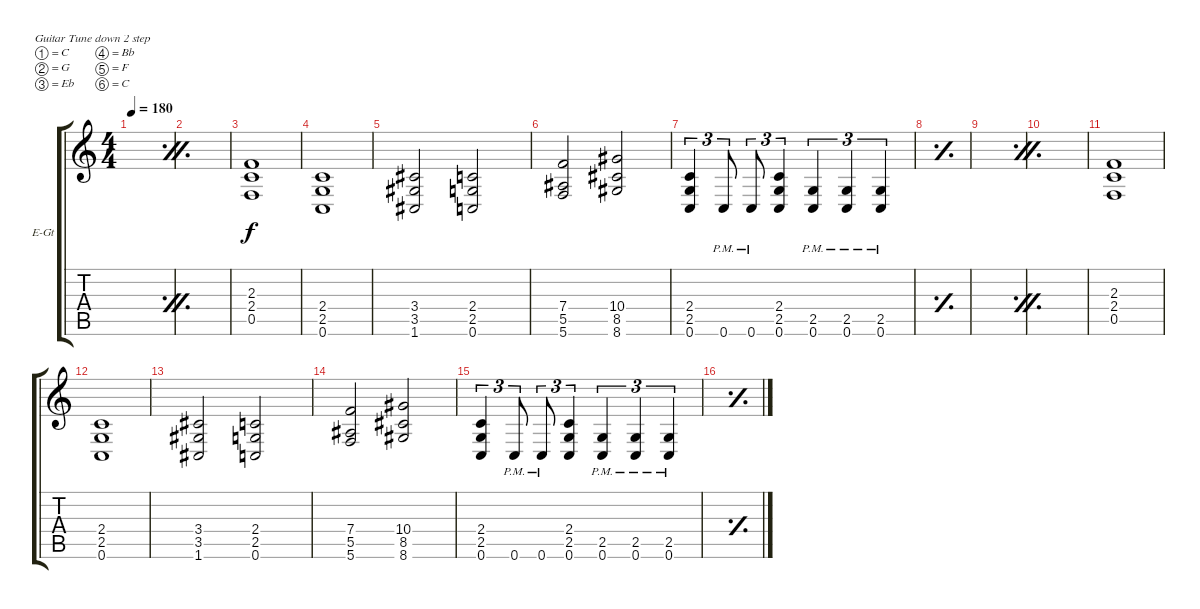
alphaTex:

\defaultSystemsLayout 4
\bracketExtendMode groupsimilarinstruments
\multiBarRest
\firstSystemTrackNameOrientation horizontal
\otherSystemsTrackNameOrientation horizontal
\track ("Electric Guitar" "E-Gt") {instrument distortionguitar}
\staff {score tabs}
\tuning (C4 G3 Eb3 Bb2 F2 C2)
\ts (4 4)
\tempo 180
\clef g2
\simile firstofdouble
\ks c
|
\simile secondofdouble
|
(0.5 2.4 2.3).1 |
(0.6 2.5 2.4).1 |
(1.6 3.5 3.4).2 (0.6 2.5 2.4).2 |
(5.5 5.6 7.4).2 (8.6 8.5 10.4).2 |
(0.6 2.5 2.4).4{tu (3 2)} 0.6{pm}.8{tu (3 2)} 0.6{pm}.8{tu (3 2)} (0.6 2.5 2.4).4{tu (3 2)} (0.6{pm} 2.5{pm}).4{tu (3 2)} (0.6{pm} 2.5{pm}).4{tu (3 2)} (0.6{pm} 2.5{pm}).4{tu (3 2)} |
\simile simple
|
\simile firstofdouble
|
\simile secondofdouble
|
\simile none
(0.5 2.4 2.3).1 |
(0.6 2.5 2.4).1 |
(1.6 3.5 3.4).2 (0.6 2.5 2.4).2 |
(5.5 5.6 7.4).2 (8.5 10.4 8.6).2 |
(0.6 2.5 2.4).4{tu (3 2)} 0.6{pm}.8{tu (3 2)} 0.6{pm}.8{tu (3 2)} (0.6 2.5 2.4).4{tu (3 2)} (0.6{pm} 2.5{pm}).4{tu (3 2)} (0.6{pm} 2.5{pm}).4{tu (3 2)} (0.6{pm} 2.5{pm}).4{tu (3 2)} |
\simile simple
